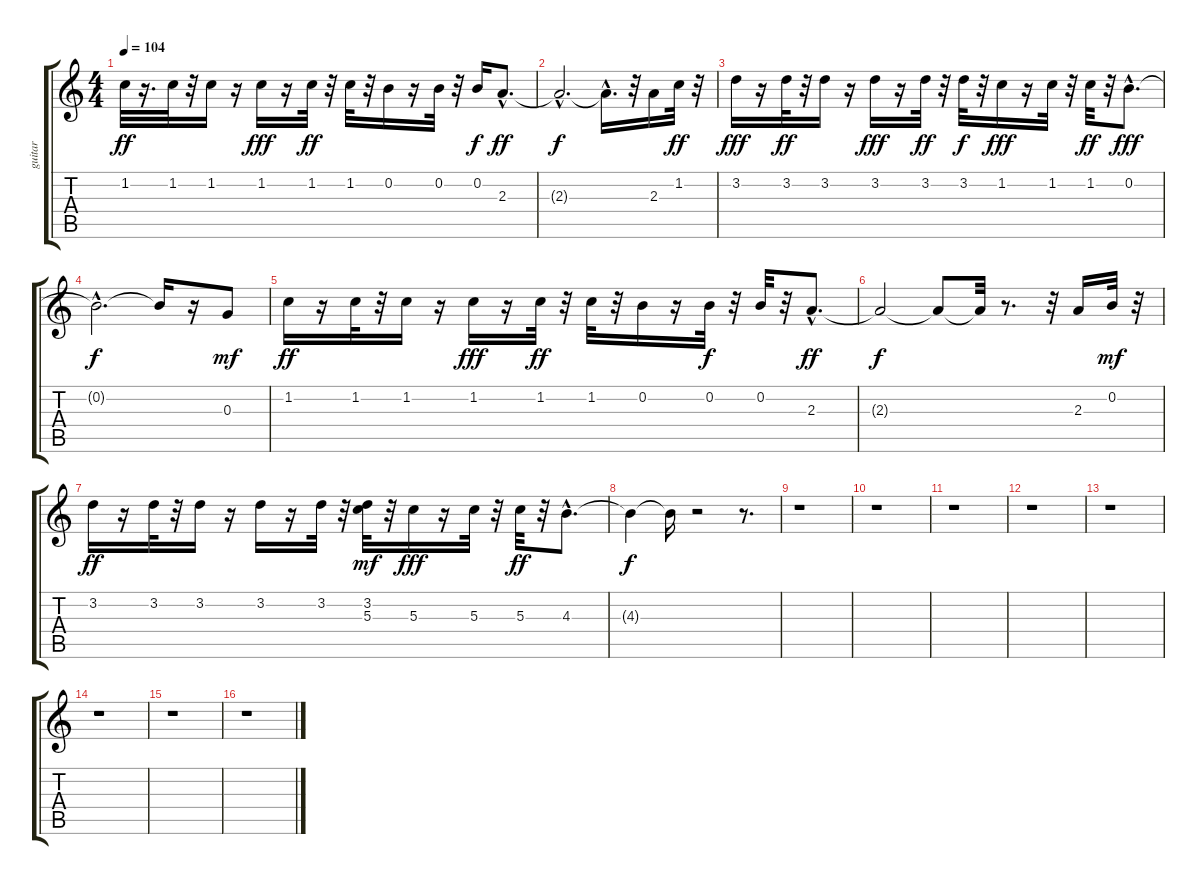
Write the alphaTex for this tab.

\track ("guitar" "guitar") {instrument acousticguitarnylon}
\staff {score tabs}
\tuning (E4 B3 G3 D3 A2 E2) {hide}
\ts (4 4)
\tempo 104
\clef g2
\ks c
1.2.32{dy ff instrument acousticguitarnylon} r.16{d} 1.2.32 r.32 1.2.16 r.16 1.2.16{dy fff} r.16 1.2.32{dy ff} r.32 1.2.32 r.32 0.2.16 r.16 0.2.32 r.32 0.2.16{dy f} 2.3{hac}.8{d dy ff} |
2.3{hac t}.2{d dy f} 2.3{hac t}.16{d} r.32 2.3.16 1.2.32{dy ff} r.32 |
3.2.16{dy fff} r.16 3.2.32{dy ff} r.32 3.2.16 r.16 3.2.16{dy fff} r.16 3.2.32{dy ff} r.32 3.2.32{dy f} r.32 1.2.16{dy fff} r.16 1.2.32 r.32 1.2.32{dy ff} r.32 0.2{hac}.8{d dy fff} |
0.2{hac t}.2{d dy f} 0.2{t}.16 r.16 0.3.8{dy mf} |
1.2.16{dy ff} r.16 1.2.32 r.32 1.2.16 r.16 1.2.16{dy fff} r.16 1.2.32{dy ff} r.32 1.2.32 r.32 0.2.16 r.16 0.2.32{dy f} r.32 0.2.32 r.32 2.3{hac}.8{d dy ff} |
2.3{t}.2{dy f} 2.3{t}.8 2.3{t}.32 r.8{d} r.32 2.3.16 0.2.32{dy mf} r.32 |
3.2.16{dy ff} r.16 3.2.32 r.32 3.2.16 r.16 3.2.16 r.16 3.2.32 r.32 (3.2 5.3).32{dy mf} r.32 5.3.16{dy fff} r.16 5.3.32 r.32 5.3.32{dy ff} r.32 4.3{hac}.8{d} |
4.3{t}.4{dy f} 4.3{t}.16 r.2 r.8{d} |
r.1 |
r.1 |
r.1 |
r.1 |
r.1 |
r.1 |
r.1 |
r.1
